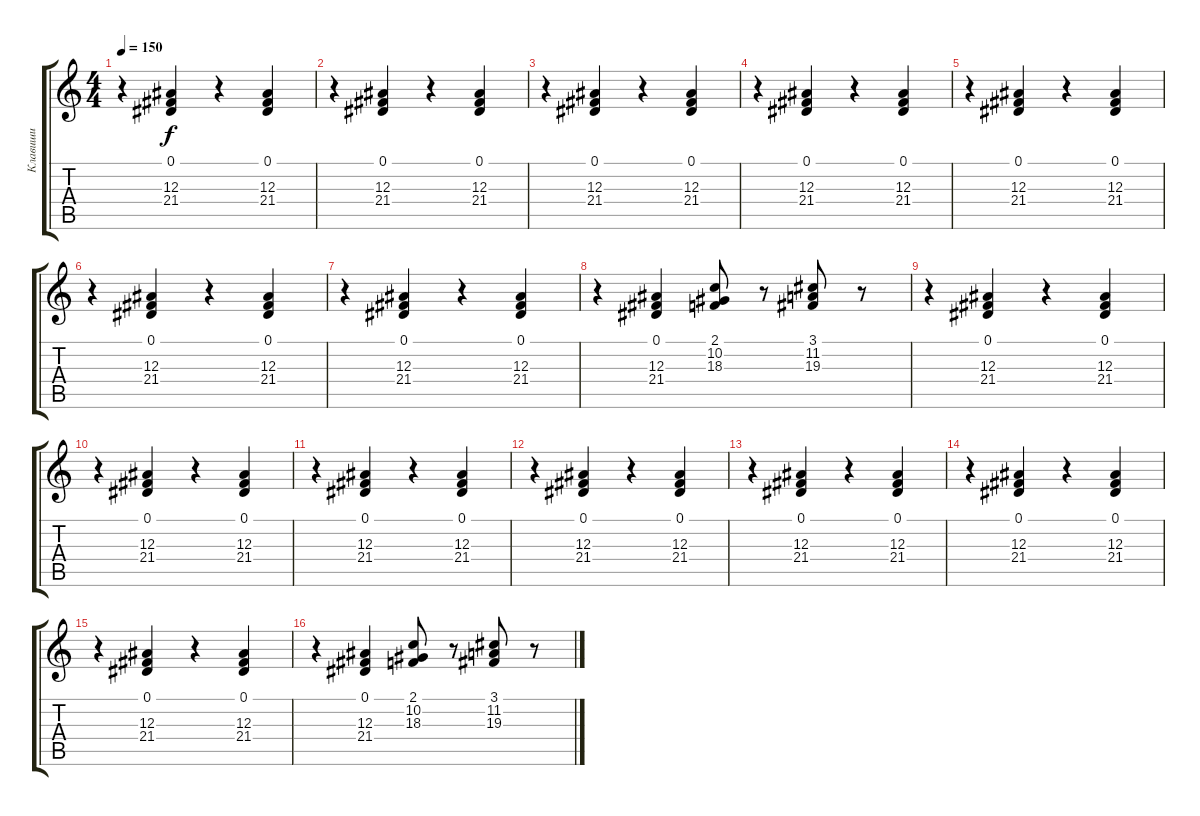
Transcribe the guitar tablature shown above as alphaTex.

\track ("Клавиши" "Клавиши") {instrument choiraahs}
\staff {score tabs}
\tuning (Eb4 Bb3 Gb3 Db3 Ab2 Eb2) {hide}
\ts (4 4)
\tempo 150
\clef g2
\ks c
r.4{dy f} (0.1 12.3 21.4).4 r.4 (0.1 12.3 21.4).4 |
r.4 (0.1 12.3 21.4).4 r.4 (0.1 12.3 21.4).4 |
r.4 (0.1 12.3 21.4).4 r.4 (0.1 12.3 21.4).4 |
r.4 (0.1 12.3 21.4).4 r.4 (0.1 12.3 21.4).4 |
r.4 (0.1 12.3 21.4).4 r.4 (0.1 12.3 21.4).4 |
r.4 (0.1 12.3 21.4).4 r.4 (0.1 12.3 21.4).4 |
r.4 (0.1 12.3 21.4).4 r.4 (0.1 12.3 21.4).4 |
r.4 (0.1 12.3 21.4).4 (2.1 10.2 18.3).8 r.8 (3.1 11.2 19.3).8 r.8 |
r.4 (0.1 12.3 21.4).4 r.4 (0.1 12.3 21.4).4 |
r.4 (0.1 12.3 21.4).4 r.4 (0.1 12.3 21.4).4 |
r.4 (0.1 12.3 21.4).4 r.4 (0.1 12.3 21.4).4 |
r.4 (0.1 12.3 21.4).4 r.4 (0.1 12.3 21.4).4 |
r.4 (0.1 12.3 21.4).4 r.4 (0.1 12.3 21.4).4 |
r.4 (0.1 12.3 21.4).4 r.4 (0.1 12.3 21.4).4 |
r.4 (0.1 12.3 21.4).4 r.4 (0.1 12.3 21.4).4 |
r.4 (0.1 12.3 21.4).4 (2.1 10.2 18.3).8 r.8 (3.1 11.2 19.3).8 r.8
